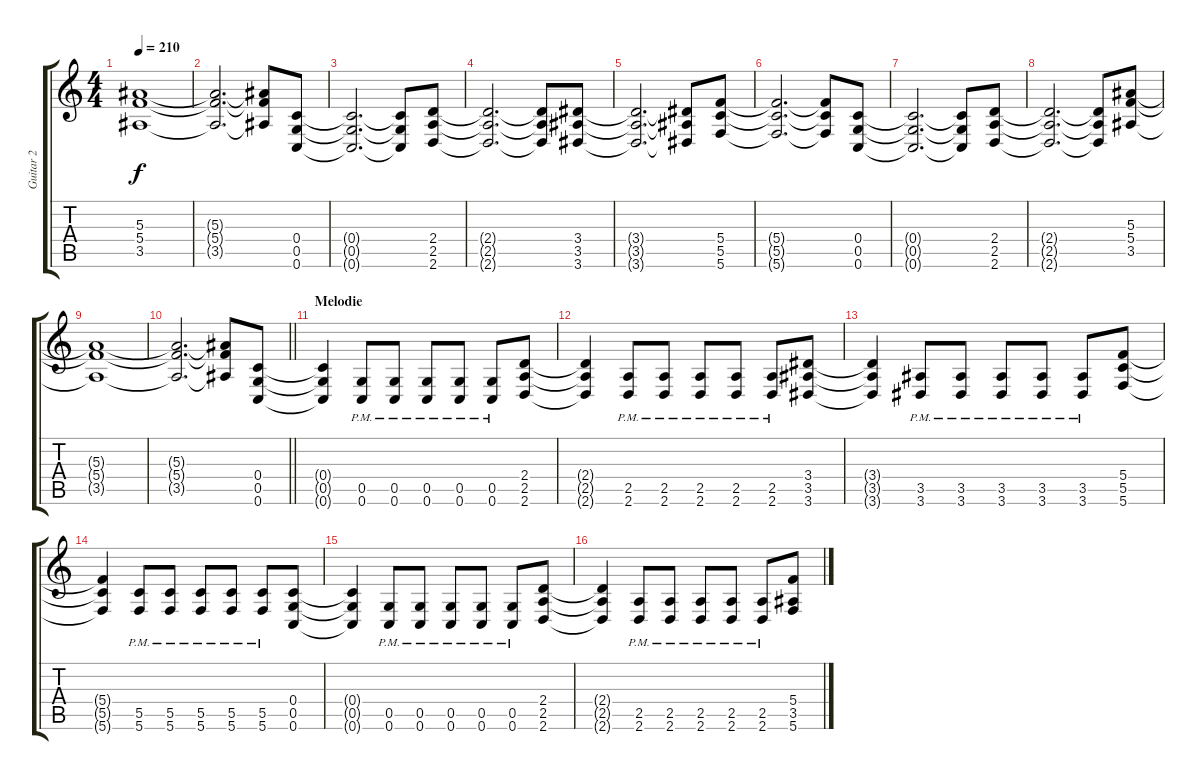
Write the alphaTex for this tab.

\track ("Guitar 2" "Guitar 2") {instrument overdrivenguitar}
\staff {score tabs}
\tuning (D4 A3 F3 C3 G2 C2) {hide}
\ts (4 4)
\tempo 210
\clef g2
\ks c
(5.3{t} 5.4{t} 3.5{t}).1{dy f} |
(5.3{t} 5.4{t} 3.5{t}).2{d} (5.3{t} 5.4{t} 3.5{t}).8 (0.4 0.5 0.6).8 |
(0.4{t} 0.5{t} 0.6{t}).2{d} (0.4{t} 0.5{t} 0.6{t}).8 (2.4 2.5 2.6).8 |
(2.4{t} 2.5{t} 2.6{t}).2{d} (2.4{t} 2.5{t} 2.6{t}).8 (3.4 3.5 3.6).8 |
(3.4{t} 3.5{t} 3.6{t}).2{d} (3.4{t} 3.5{t} 3.6{t}).8 (5.4 5.5 5.6).8 |
(5.4{t} 5.5{t} 5.6{t}).2{d} (5.4{t} 5.5{t} 5.6{t}).8 (0.4 0.5 0.6).8 |
(0.4{t} 0.5{t} 0.6{t}).2{d} (0.4{t} 0.5{t} 0.6{t}).8 (2.4 2.5 2.6).8 |
(2.4{t} 2.5{t} 2.6{t}).2{d} (2.4{t} 2.5{t} 2.6{t}).8 (5.3 5.4 3.5).8 |
(5.3{t} 5.4{t} 3.5{t}).1 |
\barLineRight lightlight
(5.3{t} 5.4{t} 3.5{t}).2{d} (5.3{t} 5.4{t} 3.5{t}).8 (0.4 0.5 0.6).8 |
\section ("" "Melodie")
(0.4{t} 0.5{t} 0.6{t}).4 (0.5{pm} 0.6{pm}).8 (0.5{pm} 0.6{pm}).8 (0.5{pm} 0.6{pm}).8 (0.5{pm} 0.6{pm}).8 (0.5{pm} 0.6{pm}).8 (2.4 2.5 2.6).8 |
(2.4{t} 2.5{t} 2.6{t}).4 (2.5{pm} 2.6{pm}).8 (2.5{pm} 2.6{pm}).8 (2.5{pm} 2.6{pm}).8 (2.5{pm} 2.6{pm}).8 (2.5{pm} 2.6{pm}).8 (3.4 3.5 3.6).8 |
(3.4{t} 3.5{t} 3.6{t}).4 (3.5{pm} 3.6{pm}).8 (3.5{pm} 3.6{pm}).8 (3.5{pm} 3.6{pm}).8 (3.5{pm} 3.6{pm}).8 (3.5{pm} 3.6{pm}).8 (5.4 5.5 5.6).8 |
(5.4{t} 5.5{t} 5.6{t}).4 (5.5{pm} 5.6{pm}).8 (5.5{pm} 5.6{pm}).8 (5.5{pm} 5.6{pm}).8 (5.5{pm} 5.6{pm}).8 (5.5{pm} 5.6{pm}).8 (0.4 0.5 0.6).8 |
(0.4{t} 0.5{t} 0.6{t}).4 (0.5{pm} 0.6{pm}).8 (0.5{pm} 0.6{pm}).8 (0.5{pm} 0.6{pm}).8 (0.5{pm} 0.6{pm}).8 (0.5{pm} 0.6{pm}).8 (2.4 2.5 2.6).8 |
(2.4{t} 2.5{t} 2.6{t}).4 (2.5{pm} 2.6{pm}).8 (2.5{pm} 2.6{pm}).8 (2.5{pm} 2.6{pm}).8 (2.5{pm} 2.6{pm}).8 (2.5{pm} 2.6{pm}).8 (5.4 3.5 5.6).8
